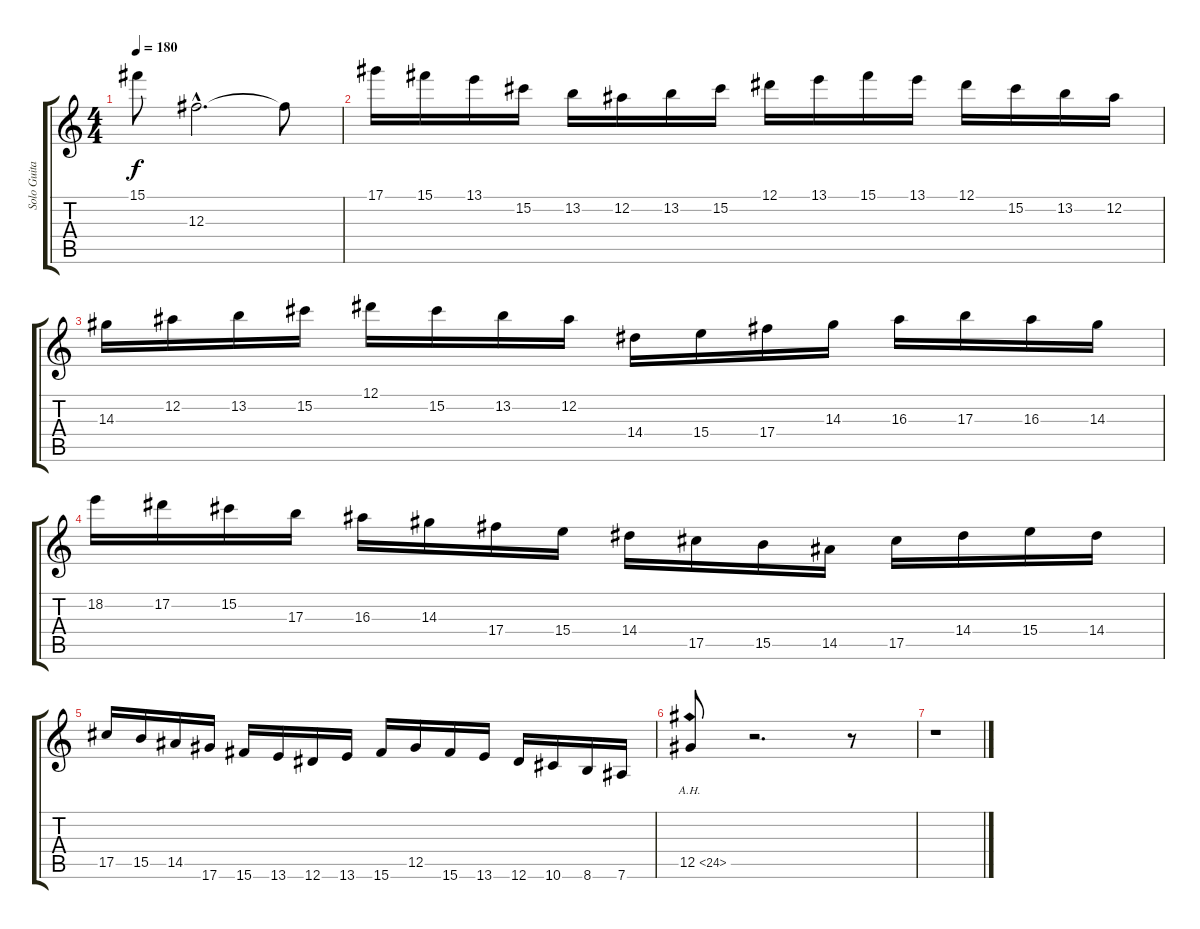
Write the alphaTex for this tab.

\track ("Solo Guitar" "Solo Guita") {instrument distortionguitar}
\staff {score tabs}
\tuning (Eb4 Bb3 Gb3 Db3 Ab2 Eb2) {hide}
\ts (4 4)
\tempo 180
\clef g2
\ks c
15.1.8{dy f} 12.3{hac}.2{d} 12.3{t}.8 |
17.1.16 15.1.16 13.1.16 15.2.16 13.2.16 12.2.16 13.2.16 15.2.16 12.1.16 13.1.16 15.1.16 13.1.16 12.1.16 15.2.16 13.2.16 12.2.16 |
14.3.16 12.2.16 13.2.16 15.2.16 12.1.16 15.2.16 13.2.16 12.2.16 14.4.16 15.4.16 17.4.16 14.3.16 16.3.16 17.3.16 16.3.16 14.3.16 |
18.2.16 17.2.16 15.2.16 17.3.16 16.3.16 14.3.16 17.4.16 15.4.16 14.4.16 17.5.16 15.5.16 14.5.16 17.5.16 14.4.16 15.4.16 14.4.16 |
17.5.16 15.5.16 14.5.16 17.6.16 15.6.16 13.6.16 12.6.16 13.6.16 15.6.16 12.5.16 15.6.16 13.6.16 12.6.16 10.6.16 8.6.16 7.6.16 |
12.5{ah 12}.8 r.2{d} r.8 |
r.1
